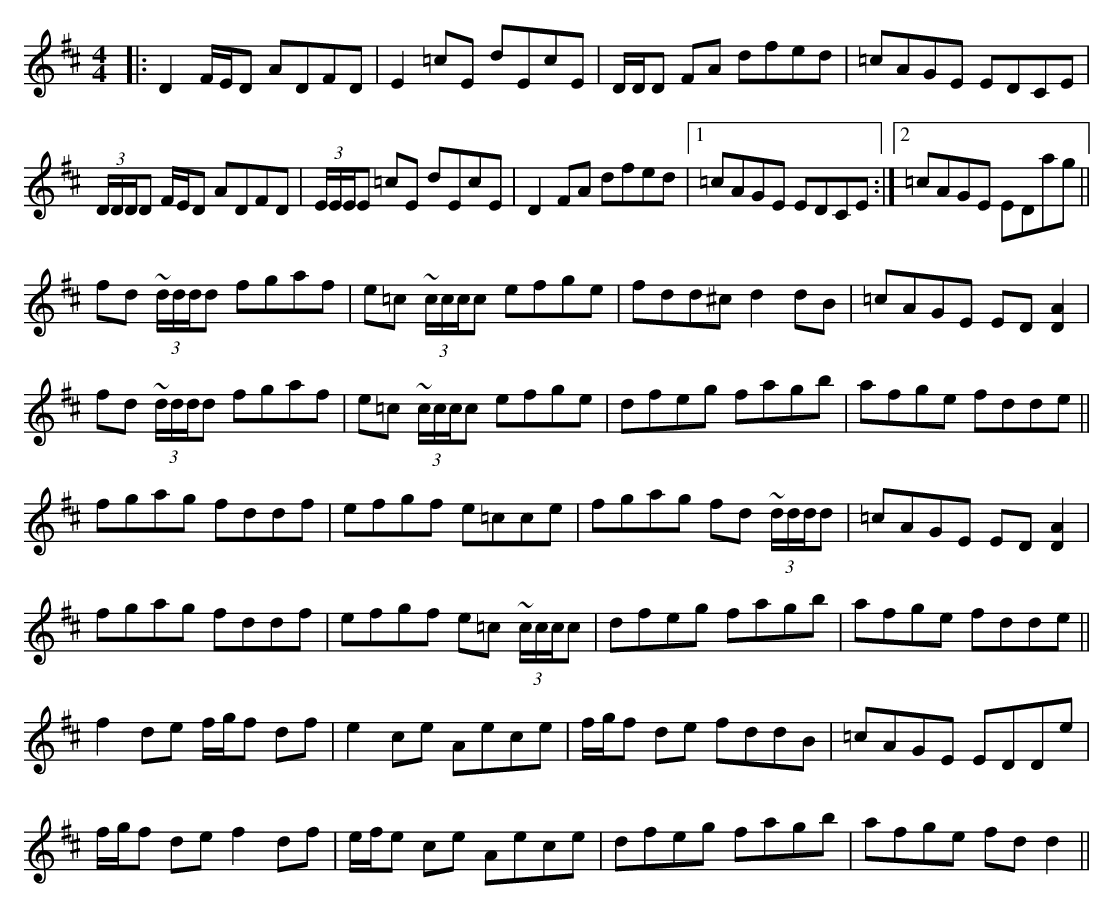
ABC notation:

X:1
M:4/4
K:D
|:D2 F/E/D ADFD|E2 =cE dEcE|D/D/D FA dfed|=cAGE EDCE|
 (3D/D/D/D F/E/D ADFD|(3E/E/E/E =cE dEcE|D2 FA dfed|1 =cAGE EDCE:|2 =cAGE EDag||
fd ~(3d/d/d/d fgaf|e=c ~(3c/c/c/c efge|fdd^c d2 dB|=cAGE ED [A2D2]|
fd ~(3d/d/d/d fgaf |e=c ~(3c/c/c/c efge|dfeg fagb|afge fdde||
fgag fddf|efgf e=cce|fgag fd ~(3d/d/d/d|=cAGE ED [A2D2]|
fgag fddf|efgf e=c ~(3c/c/c/c|dfeg fagb|afge fdde||
f2 de f/g/f df|e2 ce Aece|f/g/f de fddB|=cAGE EDDe|
f/g/f de f2df|e/f/e ce Aece |dfeg fagb|afge fdd2||
